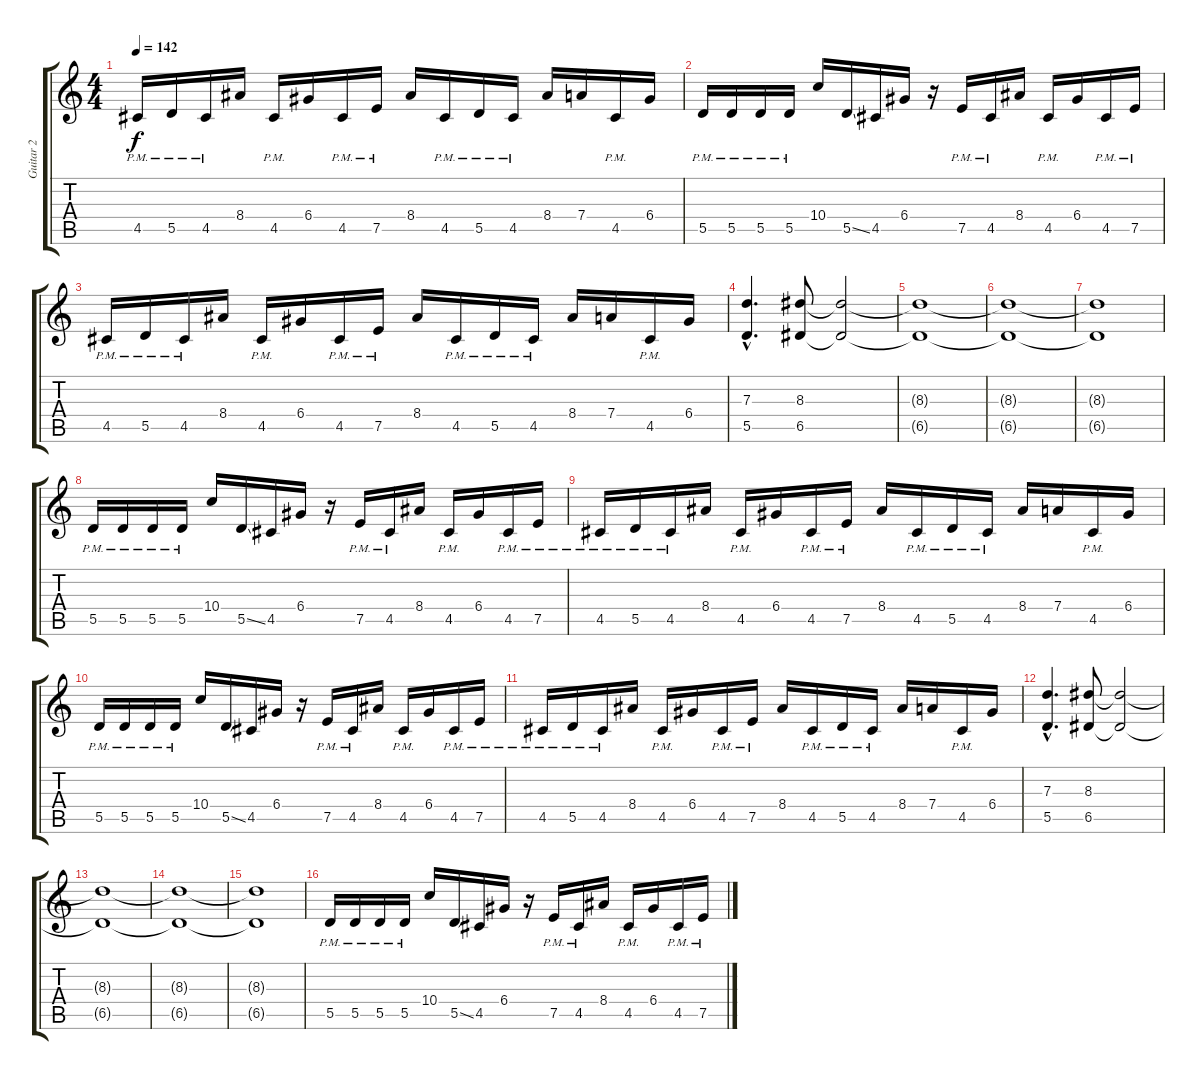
\track ("Guitar 2" "Guitar 2") {instrument distortionguitar}
\staff {score tabs}
\tuning (E4 B3 G3 D3 A2 D2) {hide}
\ts (4 4)
\tempo 142
\clef g2
\ks c
4.5{pm}.16{dy f} 5.5{pm}.16 4.5{pm}.16 8.4.16 4.5{pm}.16 6.4.16 4.5{pm}.16 7.5{pm}.16 8.4.16 4.5{pm}.16 5.5{pm}.16 4.5{pm}.16 8.4.16 7.4.16 4.5{pm}.16 6.4.16 |
5.5{pm}.16 5.5{pm}.16 5.5{pm}.16 5.5{pm}.16 10.4.16 5.5{ss}.16 4.5.16 6.4.16 r.16 7.5{pm}.16 4.5{pm}.16 8.4.16 4.5{pm}.16 6.4.16 4.5{pm}.16 7.5{pm}.16 |
4.5{pm}.16 5.5{pm}.16 4.5{pm}.16 8.4.16 4.5{pm}.16 6.4.16 4.5{pm}.16 7.5{pm}.16 8.4.16 4.5{pm}.16 5.5{pm}.16 4.5{pm}.16 8.4.16 7.4.16 4.5{pm}.16 6.4.16 |
(7.3{hac} 5.5{hac}).4{d} (8.3 6.5).8 (8.3{t} 6.5{t}).2 |
(8.3{t} 6.5{t}).1 |
(8.3{t} 6.5{t}).1 |
(8.3{t} 6.5{t}).1 |
5.5{pm}.16 5.5{pm}.16 5.5{pm}.16 5.5{pm}.16 10.4.16 5.5{ss}.16 4.5.16 6.4.16 r.16 7.5{pm}.16 4.5{pm}.16 8.4.16 4.5{pm}.16 6.4.16 4.5{pm}.16 7.5{pm}.16 |
4.5{pm}.16 5.5{pm}.16 4.5{pm}.16 8.4.16 4.5{pm}.16 6.4.16 4.5{pm}.16 7.5{pm}.16 8.4.16 4.5{pm}.16 5.5{pm}.16 4.5{pm}.16 8.4.16 7.4.16 4.5{pm}.16 6.4.16 |
5.5{pm}.16 5.5{pm}.16 5.5{pm}.16 5.5{pm}.16 10.4.16 5.5{ss}.16 4.5.16 6.4.16 r.16 7.5{pm}.16 4.5{pm}.16 8.4.16 4.5{pm}.16 6.4.16 4.5{pm}.16 7.5{pm}.16 |
4.5{pm}.16 5.5{pm}.16 4.5{pm}.16 8.4.16 4.5{pm}.16 6.4.16 4.5{pm}.16 7.5{pm}.16 8.4.16 4.5{pm}.16 5.5{pm}.16 4.5{pm}.16 8.4.16 7.4.16 4.5{pm}.16 6.4.16 |
(7.3{hac} 5.5{hac}).4{d} (8.3 6.5).8 (8.3{t} 6.5{t}).2 |
(8.3{t} 6.5{t}).1 |
(8.3{t} 6.5{t}).1 |
(8.3{t} 6.5{t}).1 |
5.5{pm}.16 5.5{pm}.16 5.5{pm}.16 5.5{pm}.16 10.4.16 5.5{ss}.16 4.5.16 6.4.16 r.16 7.5{pm}.16 4.5{pm}.16 8.4.16 4.5{pm}.16 6.4.16 4.5{pm}.16 7.5{pm}.16
